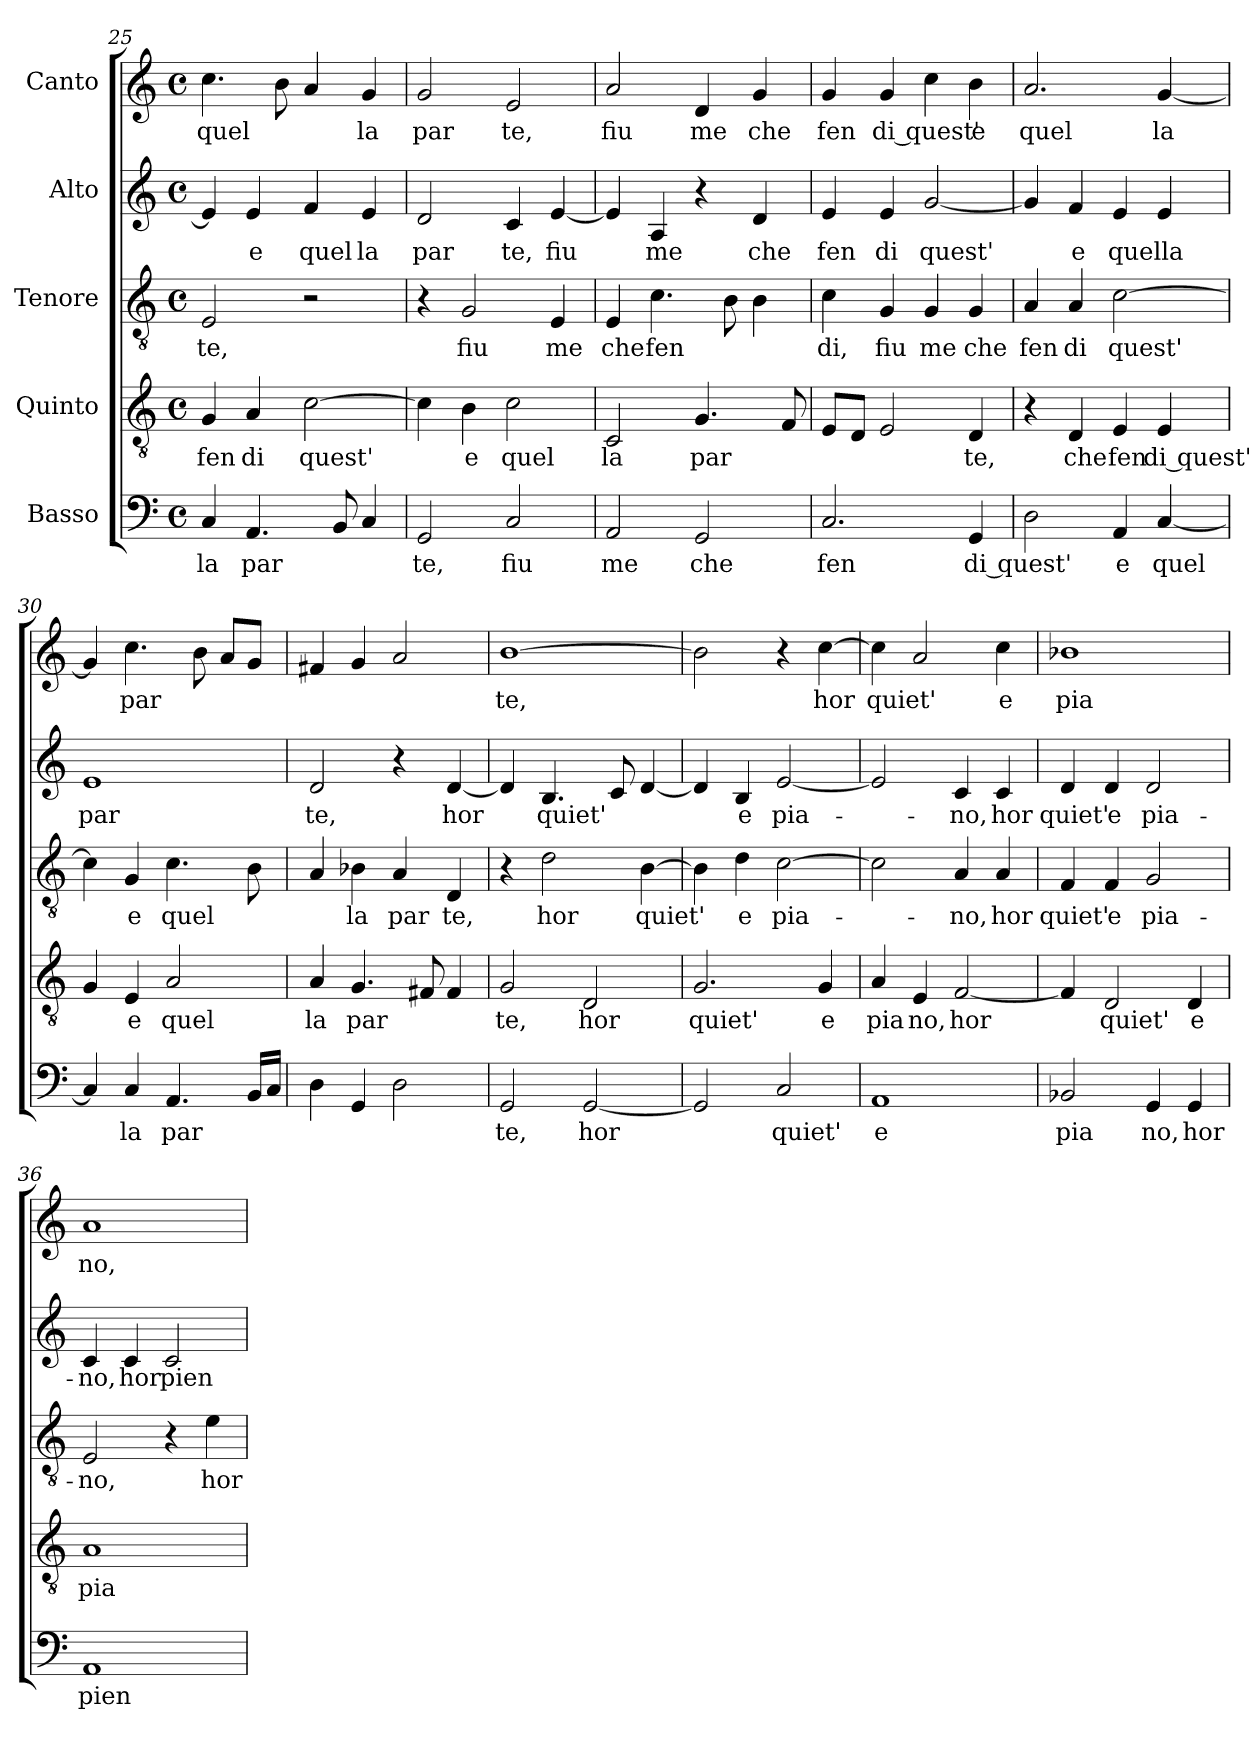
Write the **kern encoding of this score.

**kern	**text	**kern	**text	**kern	**text	**kern	**text	**kern	**text
*part5	*part5	*part4	*part4	*part3	*part3	*part2	*part2	*part1	*part1
*staff5	*staff5	*staff4	*staff4	*staff3	*staff3	*staff2	*staff2	*staff1	*staff1
*I"Basso	*	*I"Quinto	*	*I"Tenore	*	*I"Alto	*	*I"Canto	*
*clefF4	*	*clefGv2	*	*clefGv2	*	*clefG2	*	*clefG2	*
*	*	*k[]	*	*	*	*	*	*	*
*	*	*C:	*	*	*	*	*	*	*
*M4/4	*	*M4/4	*	*M4/4	*	*M4/4	*	*M4/4	*
*met(c)	*	*met(c)	*	*met(c)	*	*met(c)	*	*met(c)	*
=25	=25	=25	=25	=25	=25	=25	=25	=25	=25
!	!LO:LY:b:cj	!	!LO:LY:b:cj	!	!LO:LY:b:cj	!	!	!	!LO:LY:b
4C/	la	4G/	fen	2E/	te,	4e/]	.	4.cc\	quel
!	!LO:LY:b	!	!LO:LY:b:cj	!	!	!	!LO:LY:b:cj	!	!
4.AA/	par	4A/	di	.	.	4e/	e	.	.
.	.	.	.	.	.	.	.	8b\	.
!	!	!	!LO:LY:b	!	!	!	!LO:LY:b:cj	!	!
.	.	[<2c\	quest'	2r	.	4f/	quel	4a/	.
8BB/	.	.	.	.	.	.	.	.	.
!	!	!	!	!	!	!	!LO:LY:b:cj	!	!LO:LY:b:cj
4C/	.	.	.	.	.	4e/	la	4g/	la
!!LO:LB:g=z
=26	=26	=26	=26	=26	=26	=26	=26	=26	=26
!	!LO:LY:b:cj	!	!	!	!	!	!LO:LY:b:cj	!	!LO:LY:b:cj
2GG/	te,	4c\]	.	4r	.	2d/	par	2g/	par
!	!	!	!LO:LY:b:cj	!	!LO:LY:b:cj	!	!	!	!
.	.	4B\	e	2G/	fiu	.	.	.	.
!	!LO:LY:b:cj	!	!LO:LY:b:cj	!	!	!	!LO:LY:b:cj	!	!LO:LY:b:cj
2C/	fiu	2c\	quel	.	.	4c/	te,	2e/	te,
!	!	!	!	!	!LO:LY:b:cj	!	!LO:LY:b	!	!
.	.	.	.	4E/	me	[<4e/	fiu	.	.
=27	=27	=27	=27	=27	=27	=27	=27	=27	=27
!	!LO:LY:b:cj	!	!LO:LY:b:cj	!	!LO:LY:b:cj	!	!	!	!LO:LY:b:cj
2AA/	me	2C/	la	4E/	che	4e/]	.	2a/	fiu
!	!	!	!	!	!LO:LY:b	!	!LO:LY:b:cj	!	!
.	.	.	.	4.c\	fen	4A/	me	.	.
!	!LO:LY:b:cj	!	!LO:LY:b	!	!	!	!	!	!LO:LY:b:cj
2GG/	che	4.G/	par	.	.	4r	.	4d/	me
.	.	.	.	8B\	.	.	.	.	.
!	!	!	!	!	!	!	!LO:LY:b:cj	!	!LO:LY:b:cj
.	.	.	.	4B\	.	4d/	che	4g/	che
.	.	8F/	.	.	.	.	.	.	.
=28	=28	=28	=28	=28	=28	=28	=28	=28	=28
!	!LO:LY:b:cj	!	!	!	!LO:LY:b:cj	!	!LO:LY:b:cj	!	!LO:LY:b:cj
2.C/	fen	8E/L	.	4c\	di,	4e/	fen	4g/	fen
.	.	8D/J	.	.	.	.	.	.	.
!	!	!	!	!	!LO:LY:b:cj	!	!LO:LY:b:cj	!	!LO:LY:b:cj
.	.	2E/	.	4G/	fiu	4e/	di	4g/	di quest'
!	!	!	!	!	!LO:LY:b:cj	!	!LO:LY:b	!	!
.	.	.	.	4G/	me	[<2g/	quest'	4cc\	.
!	!LO:LY:b:cj	!	!LO:LY:b:cj	!	!LO:LY:b:cj	!	!	!	!LO:LY:b:cj
4GG/	di quest'	4D/	te,	4G/	che	.	.	4b\	e
=29	=29	=29	=29	=29	=29	=29	=29	=29	=29
!	!	!	!	!	!LO:LY:b:cj	!	!	!	!LO:LY:b:cj
2D\	.	4r	.	4A/	fen	4g/]	.	2.a/	quel
!	!	!	!LO:LY:b:cj	!	!LO:LY:b:cj	!	!LO:LY:b:cj	!	!
.	.	4D/	che	4A/	di	4f/	e	.	.
!	!LO:LY:b:cj	!	!LO:LY:b:cj	!	!LO:LY:b	!	!LO:LY:b:cj	!	!
4AA/	e	4E/	fen	[>2c\	quest'	4e/	quella	.	.
!	!LO:LY:b	!	!LO:LY:b:cj	!	!	!	!	!	!LO:LY:b:cj
[<4C/	quel	4E/	di quest'	.	.	4e/	.	[<4g/	la
=30	=30	=30	=30	=30	=30	=30	=30	=30	=30
!	!	!	!	!	!	!	!LO:LY:b:cj	!	!
4C/]	.	4G/	.	4c\]	.	1e	par	4g/]	.
!	!LO:LY:b:cj	!	!LO:LY:b:cj	!	!LO:LY:b:cj	!	!	!	!LO:LY:b
4C/	la	4E/	e	4G/	e	.	.	4.cc\	par
!	!LO:LY:b	!	!LO:LY:b:cj	!	!LO:LY:b	!	!	!	!
4.AA/	par	2A/	quel	4.c\	quel	.	.	.	.
.	.	.	.	.	.	.	.	8b\	.
.	.	.	.	.	.	.	.	8a/L	.
16BB/L	.	.	.	8B\	.	.	.	8g/J	.
16C/J	.	.	.	.	.	.	.	.	.
=31	=31	=31	=31	=31	=31	=31	=31	=31	=31
!	!	!	!LO:LY:b:cj	!	!	!	!LO:LY:b:cj	!	!
4D\	.	4A/	la	4A/	.	2d/	te,	4f#X/	.
!	!	!	!LO:LY:b	!	!LO:LY:b:cj	!	!	!	!
4GG/	.	4.G/	par	4B-X\	la	.	.	4g/	.
!	!	!	!	!	!LO:LY:b:cj	!	!	!	!
2D\	.	.	.	4A/	par	4r	.	2a/	.
.	.	8F#/	.	.	.	.	.	.	.
!	!	!	!	!	!LO:LY:b:cj	!	!LO:LY:b	!	!
.	.	4F#/	.	4D/	te,	[<4d/	hor	.	.
=32	=32	=32	=32	=32	=32	=32	=32	=32	=32
!	!LO:LY:b:cj	!	!LO:LY:b:cj	!	!	!	!	!	!LO:LY:b:cj
2GG/	te,	2G/	te,	4r	.	4d/]	.	[<1b	te,
!	!	!	!	!	!LO:LY:b:cj	!	!LO:LY:b	!	!
.	.	.	.	2d\	hor	4.B/	quiet'	.	.
!	!LO:LY:b	!	!LO:LY:b:cj	!	!	!	!	!	!
[>2GG/	hor	2D/	hor	.	.	.	.	.	.
.	.	.	.	.	.	8c/	.	.	.
!	!	!	!	!	!LO:LY:b	!	!	!	!
.	.	.	.	[>4B\	quiet'	[>4d/	.	.	.
!!LO:LB:g=z
=33	=33	=33	=33	=33	=33	=33	=33	=33	=33
!	!	!	!LO:LY:b:cj	!	!	!	!	!	!
2GG/]	.	2.G/	quiet'	4B\]	.	4d/]	.	2b\]	.
!	!	!	!	!	!LO:LY:b:cj	!	!LO:LY:b:cj	!	!
.	.	.	.	4d\	e	4B/	e	.	.
!	!LO:LY:b:cj	!	!	!	!LO:LY:b	!	!LO:LY:b	!	!
2C/	quiet'	.	.	[>2c\	pia-	[<2e/	pia-	4r	.
!	!	!	!LO:LY:b:cj	!	!	!	!	!	!LO:LY:b
.	.	4G/	e	.	.	.	.	[>4cc\	hor
=34	=34	=34	=34	=34	=34	=34	=34	=34	=34
!	!LO:LY:b:cj	!	!LO:LY:b:cj	!	!	!	!	!	!LO:LY:b
1AA	e	4A/	pia	2c\]	.	2e/]	.	4cc\]	quiet'
!	!	!	!LO:LY:b:cj	!	!	!	!	!	!
.	.	4E/	no,	.	.	.	.	2a/	.
!	!	!	!LO:LY:b	!	!LO:LY:b:cj	!	!LO:LY:b:cj	!	!
.	.	[<2F/	hor	4A/	-no,	4c/	-no,	.	.
!	!	!	!	!	!LO:LY:b:cj	!	!LO:LY:b:cj	!	!LO:LY:b:cj
.	.	.	.	4A/	hor	4c/	hor	4cc\	e
=35	=35	=35	=35	=35	=35	=35	=35	=35	=35
!	!LO:LY:b:cj	!	!	!	!LO:LY:b:cj	!	!LO:LY:b:cj	!	!LO:LY:b:cj
2BB-X/	pia	4F/]	.	4F/	quiet'	4d/	quiet'	1b-X	pia
!	!	!	!LO:LY:b:cj	!	!LO:LY:b:cj	!	!LO:LY:b:cj	!	!
.	.	2D/	quiet'	4F/	e	4d/	e	.	.
!	!LO:LY:b:cj	!	!	!	!LO:LY:b:cj	!	!LO:LY:b:cj	!	!
4GG/	no,	.	.	2G/	pia-	2d/	pia-	.	.
!	!LO:LY:b:cj	!	!LO:LY:b:cj	!	!	!	!	!	!
4GG/	hor	4D/	e	.	.	.	.	.	.
=36	=36	=36	=36	=36	=36	=36	=36	=36	=36
!	!LO:LY:b:cj	!	!LO:LY:b:cj	!	!LO:LY:b:cj	!	!LO:LY:b:cj	!	!LO:LY:b:cj
1AA	pien	1A	pia	2E/	-no,	4c/	-no,	1a	no,
!	!	!	!	!	!	!	!LO:LY:b:cj	!	!
.	.	.	.	.	.	4c/	hor	.	.
!	!	!	!	!	!	!	!LO:LY:b:cj	!	!
.	.	.	.	4r	.	2c/	pien	.	.
!	!	!	!	!	!LO:LY:b:cj	!	!	!	!
.	.	.	.	4e\	hor	.	.	.	.
=	=	=	=	=	=	=	=	=	=
*-	*-	*-	*-	*-	*-	*-	*-	*-	*-
